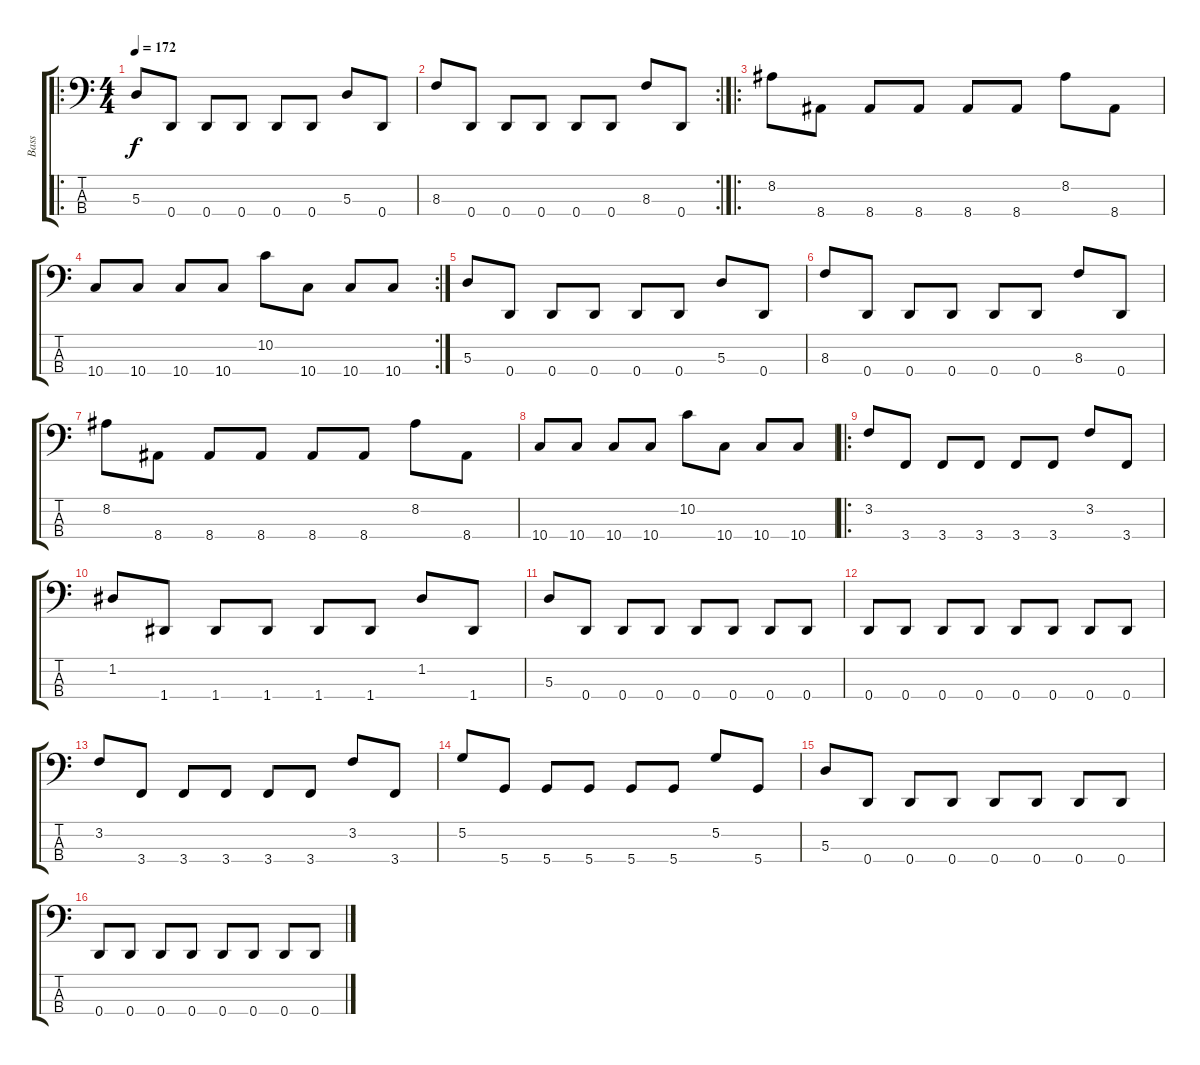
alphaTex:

\track ("Bass" "Bass") {instrument electricbassfinger}
\staff {score tabs}
\tuning (G2 D2 A1 D1) {hide}
\ro
\ts (4 4)
\tempo 172
\clef f4
\ks c
5.3.8{dy f} 0.4.8 0.4.8 0.4.8 0.4.8 0.4.8 5.3.8 0.4.8 |
\rc 2
8.3.8 0.4.8 0.4.8 0.4.8 0.4.8 0.4.8 8.3.8 0.4.8 |
\ro
8.2.8 8.4.8 8.4.8 8.4.8 8.4.8 8.4.8 8.2.8 8.4.8 |
\rc 2
10.4.8 10.4.8 10.4.8 10.4.8 10.2.8 10.4.8 10.4.8 10.4.8 |
5.3.8 0.4.8 0.4.8 0.4.8 0.4.8 0.4.8 5.3.8 0.4.8 |
8.3.8 0.4.8 0.4.8 0.4.8 0.4.8 0.4.8 8.3.8 0.4.8 |
8.2.8 8.4.8 8.4.8 8.4.8 8.4.8 8.4.8 8.2.8 8.4.8 |
10.4.8 10.4.8 10.4.8 10.4.8 10.2.8 10.4.8 10.4.8 10.4.8 |
\ro
3.2.8 3.4.8 3.4.8 3.4.8 3.4.8 3.4.8 3.2.8 3.4.8 |
1.2.8 1.4.8 1.4.8 1.4.8 1.4.8 1.4.8 1.2.8 1.4.8 |
5.3.8 0.4.8 0.4.8 0.4.8 0.4.8 0.4.8 0.4.8 0.4.8 |
0.4.8 0.4.8 0.4.8 0.4.8 0.4.8 0.4.8 0.4.8 0.4.8 |
3.2.8 3.4.8 3.4.8 3.4.8 3.4.8 3.4.8 3.2.8 3.4.8 |
5.2.8 5.4.8 5.4.8 5.4.8 5.4.8 5.4.8 5.2.8 5.4.8 |
5.3.8 0.4.8 0.4.8 0.4.8 0.4.8 0.4.8 0.4.8 0.4.8 |
0.4.8 0.4.8 0.4.8 0.4.8 0.4.8 0.4.8 0.4.8 0.4.8
